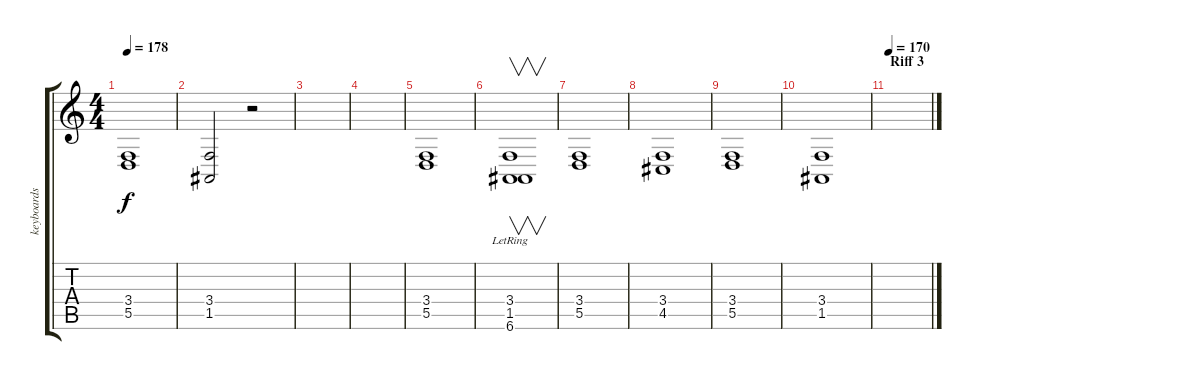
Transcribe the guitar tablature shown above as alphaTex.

\track ("keyboards" "keyboards") {instrument fx4atmosphere}
\staff {score tabs}
\tuning (E4 B3 G3 D3 A2 E2) {hide}
\ts (4 4)
\tempo 178
\clef g2
\ks c
(3.4 5.5).1{dy f} |
(3.4 1.5).2 r.2 |
|
|
(3.4 5.5).1 |
(3.4 1.5{lr} 6.6).1{v} |
(3.4 5.5).1 |
(3.4 4.5).1 |
(3.4 5.5).1 |
(3.4 1.5).1 |
\section ("" "Riff 3")
\tempo 170
